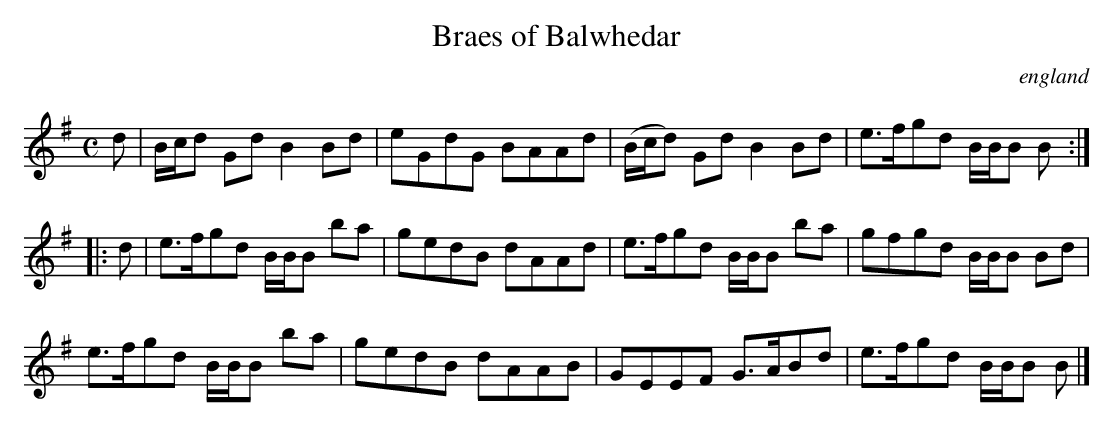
X:1
T:Braes of Balwhedar
O:england
M:C
K:G
d|\
B/c/d Gd B2Bd| eGdG BAAd| \
(B/c/d) Gd B2Bd| e>fgd B/B/B B::
d|\
e>fgd B/B/B ba| gedB dAAd|\
e>fgd B/B/B ba| gfgd B/B/B Bd|
e>fgd B/B/B ba| gedB dAAB| \
GEEF G>ABd| e>fgd B/B/B B|]
